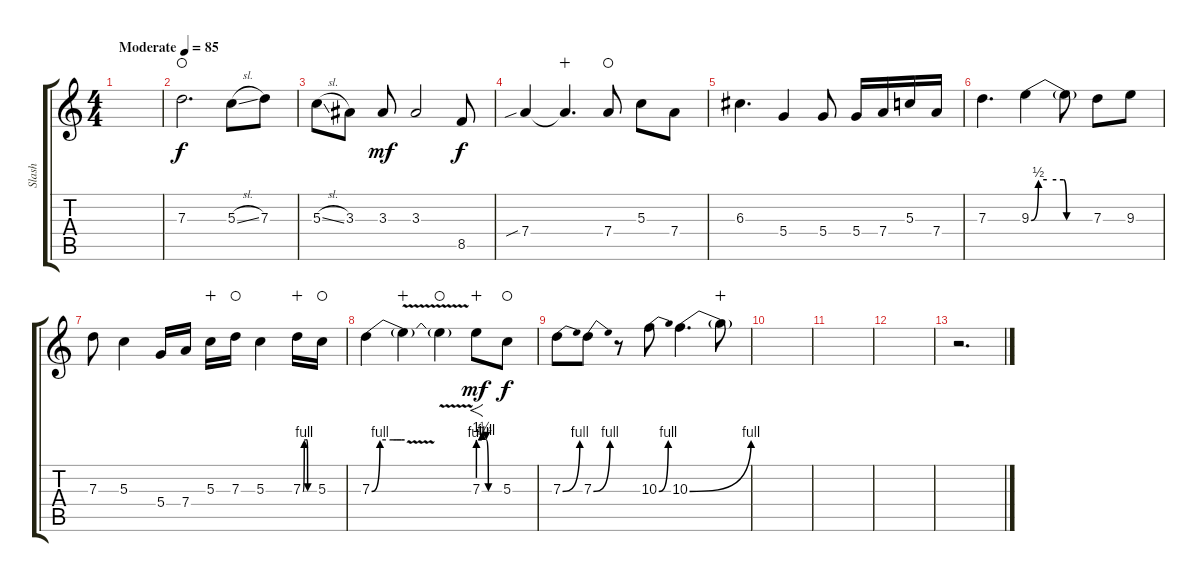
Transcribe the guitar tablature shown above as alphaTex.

\track ("Slash" "Slash") {instrument distortionguitar}
\staff {score tabs}
\tuning (E4 B3 G3 D3 A2 E2) {hide}
\ts (4 4)
\tempo (85 "Moderate")
\clef g2
\ks c
|
7.3.2{d volume 16 instrument overdrivenguitar waho} 5.3{sl}.8 7.3.8 |
5.3{sl}.8 3.3.8 3.3.8{dy mf} 3.3.2 8.5.8{dy f} |
7.4{sib}.4 7.4{t}.4{d wahc} 7.4.8{waho} 5.3.8 7.4.8 |
6.3.4{d} 5.4.4 5.4.8 5.4.16 7.4.16 5.3.16 7.4.16 |
7.3.4{d} 9.3{be (custom 0 0 7 2 15 2 31 2 34 0 45 0 60 0)}.4 9.3{t}.8 7.3.8 9.3.8 |
7.3.8 5.3.4 5.4.16 7.4.16 5.3.16{wahc} 7.3.16{waho} 5.3.4 7.3{be (custom 0 0 7 4 15 4 22 4 25 0 40 0 60 0)}.16{wahc} 5.3.16{waho} |
7.3{be (custom 0 0 15 4 39 4 46 4 54 4 60 4)}.4 7.3{v t}.4{wahc} 7.3{t}.4{waho} 7.3{be (custom 0 4 8 4 11 5 16 5 23 4 29 0 60 0)}.8{f dy mf wahc} 5.3.8{dy f waho} |
7.3{be (bend 0 0 60 4)}.8 7.3{be (bend 0 0 60 4)}.8 r.8 10.3{be (bend 0 0 60 4)}.8 10.3{be (bend 0 0 60 4)}.4{d} 10.3{t}.8{wahc} |
|
|
|
r.2{d}
